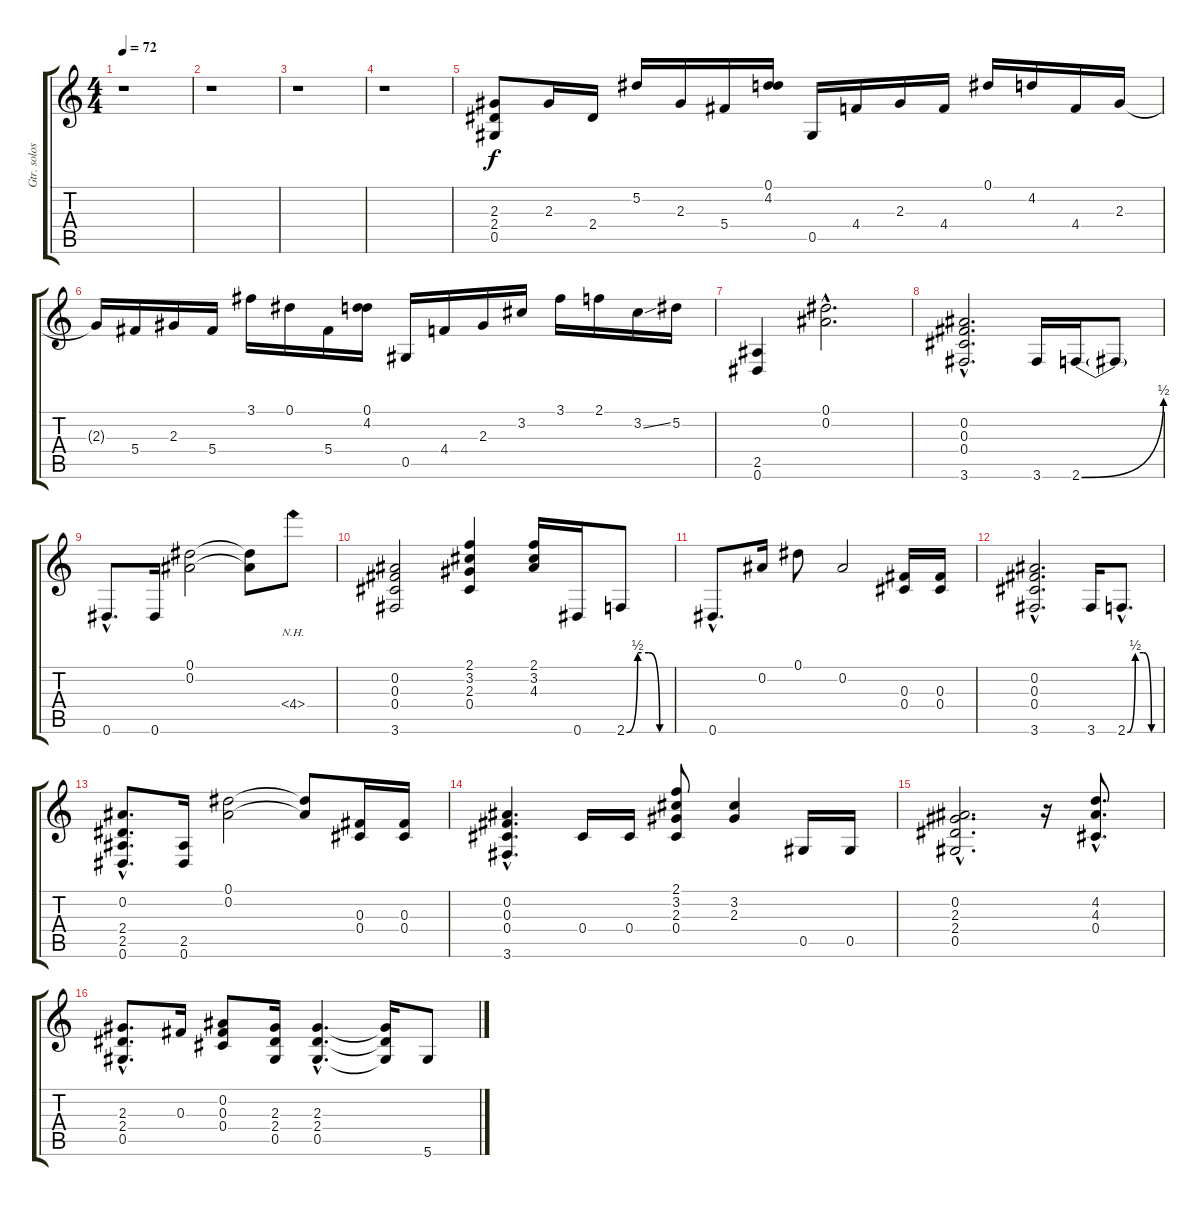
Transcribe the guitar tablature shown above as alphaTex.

\track ("Gtr. solos" "Gtr. solos") {instrument overdrivenguitar}
\staff {score tabs}
\tuning (Eb4 Bb3 Gb3 Db3 Ab2 Eb2) {hide}
\ts (4 4)
\tempo 72
\clef g2
\ks c
r.1{dy f} |
r.1 |
r.1 |
r.1 |
(2.3 2.4 0.5).8 2.3.16 2.4.16 5.2.16 2.3.16 5.4.16 (0.1 4.2).16 0.5.16 4.4.16 2.3.16 4.4.16 0.1.16 4.2.16 4.4.16 2.3.16 |
2.3{t}.16 5.4.16 2.3.16 5.4.16 3.1.16 0.1.16 5.4.16 (0.1 4.2).16 0.5.16 4.4.16 2.3.16 3.2.16 3.1.16 2.1.16 3.2{ss}.16 5.2.16 |
(2.5 0.6).4 (0.1{hac} 0.2{hac}).2{d} |
(0.2{hac} 0.3{hac} 0.4{hac} 3.6{hac}).2{d} 3.6.16 2.6{be (bend 0 0 60 2)}.16 2.6{t}.8 |
0.6{hac}.8{d} 0.6.16 (0.1 0.2).2 (0.1{t} 0.2{t}).8 4.4{nh}.8 |
(0.2 0.3 0.4 3.6).2 (2.1 3.2 2.3 0.4).4 (2.1 3.2 4.3).16 0.6.16 2.6{be (custom 0 0 15 2 30 2 45 0 60 0)}.8 |
0.6{hac}.8{d} 0.2.16 0.1.8 0.2.2 (0.3 0.4).16 (0.3 0.4).16 |
(0.2{hac} 0.3{hac} 0.4{hac} 3.6{hac}).2{d} 3.6.16 2.6{be (custom 0 0 15 2 30 2 45 0 60 0) hac}.8{d} |
(0.2{hac} 2.4{hac} 2.5{hac} 0.6{hac}).8{d} (2.5 0.6).16 (0.1 0.2).2 (0.1{t} 0.2{t}).8 (0.3 0.4).16 (0.3 0.4).16 |
(0.2{hac} 0.3{hac} 0.4{hac} 3.6{hac}).4{d} 0.4.16 0.4.16 (2.1 3.2 2.3 0.4).8 (3.2 2.3).4 0.5.16 0.5.16 |
(0.2{hac} 2.3{hac} 2.4{hac} 0.5{hac}).2{d} r.16 (4.2{hac} 4.3{hac} 0.4{hac}).8{d} |
(2.3{hac} 2.4{hac} 0.5{hac}).8{d} 0.3.16 (0.2 0.3 0.4).8 (2.3 2.4 0.5).16 (2.3{hac} 2.4{hac} 0.5{hac}).4{d} (2.3{t} 2.4{t} 0.5{t}).16 5.6.8
